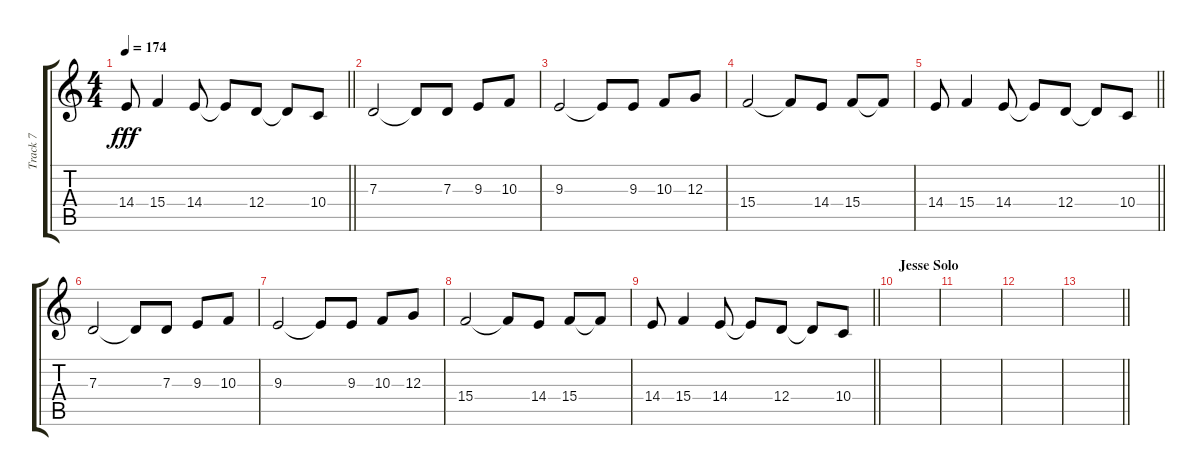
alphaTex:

\track ("Track 7" "Track 7") {instrument tremolostrings}
\staff {score tabs}
\tuning (E4 B3 G3 D3 A2 D2) {hide}
\ts (4 4)
\tempo 174
\clef g2
\barLineRight lightlight
\ks c
14.4.8{dy fff} 15.4.4 14.4.8 14.4{t}.8 12.4.8 12.4{t}.8 10.4.8 |
7.3.2 7.3{t}.8 7.3.8 9.3.8 10.3.8 |
9.3.2 9.3{t}.8 9.3.8 10.3.8 12.3.8 |
15.4.2 15.4{t}.8 14.4.8 15.4.8 15.4{t}.8 |
\barLineRight lightlight
14.4.8 15.4.4 14.4.8 14.4{t}.8 12.4.8 12.4{t}.8 10.4.8 |
\section ("" "")
7.3.2 7.3{t}.8 7.3.8 9.3.8 10.3.8 |
9.3.2 9.3{t}.8 9.3.8 10.3.8 12.3.8 |
15.4.2 15.4{t}.8 14.4.8 15.4.8 15.4{t}.8 |
\barLineRight lightlight
14.4.8 15.4.4 14.4.8 14.4{t}.8 12.4.8 12.4{t}.8 10.4.8 |
\section ("" "Jesse Solo")
|
|
|
\barLineRight lightlight
